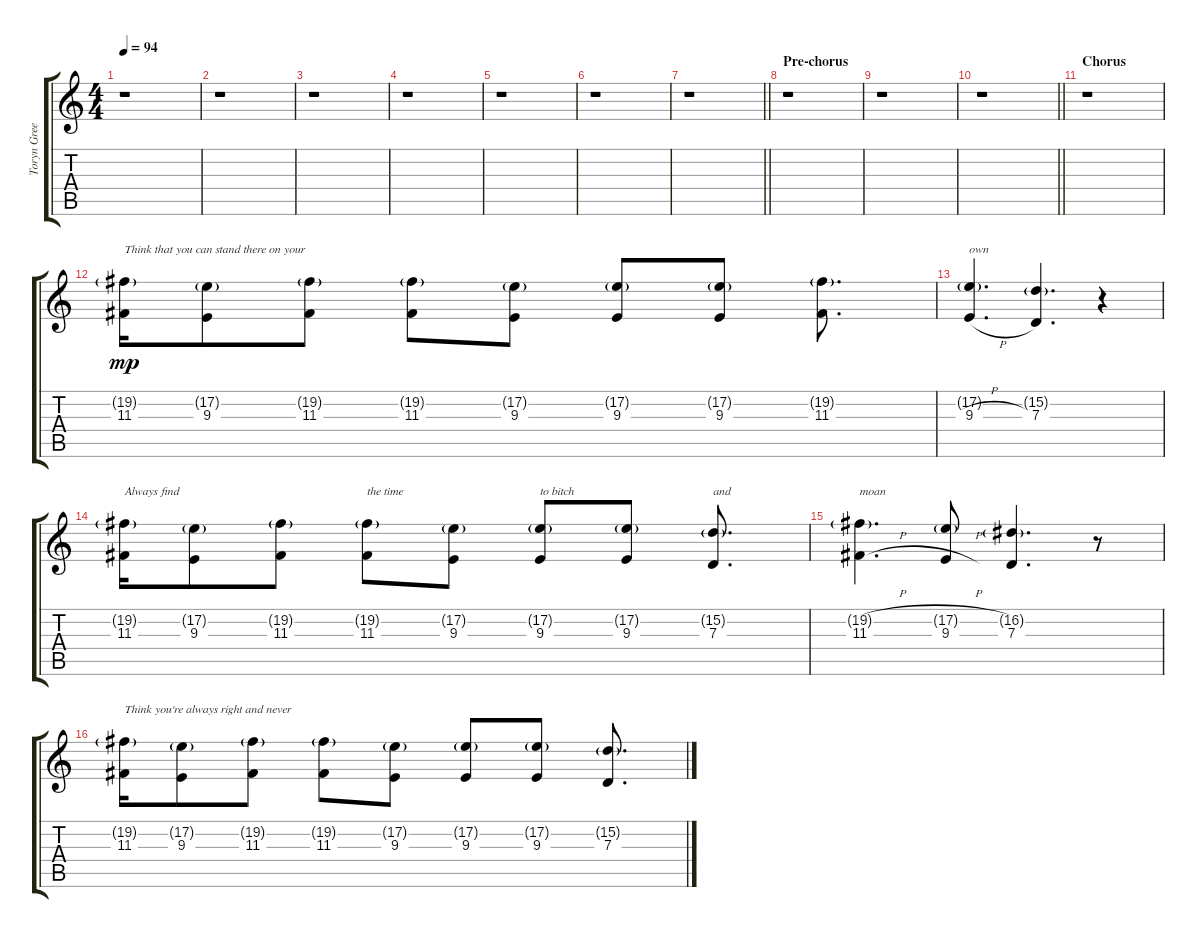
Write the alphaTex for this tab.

\track ("Toryn Green (Vocals)" "Toryn Gree") {instrument violin}
\staff {score tabs}
\tuning (E4 B3 G3 D3 A2 D2) {hide}
\ts (4 4)
\tempo 94
\clef g2
\ks c
r.1{dy f} |
r.1 |
r.1 |
r.1 |
r.1 |
r.1 |
\barLineRight lightlight
r.1 |
\section ("" "Pre-chorus")
r.1 |
r.1 |
\barLineRight lightlight
r.1 |
\section ("" "Chorus")
r.1 |
(19.2{g} 11.3).16{txt "Think that you can stand there on your" dy mp} (17.2{g} 9.3).8 (19.2{g} 11.3).8 (19.2{g} 11.3).8 (17.2{g} 9.3).8 (17.2{g} 9.3).8 (17.2{g} 9.3).8 (19.2{g} 11.3).8{d} |
(17.2{g} 9.3{h}).4{d txt "own"} (15.2{g} 7.3).4{d} r.4 |
(19.2{g} 11.3).16{txt "Always find"} (17.2{g} 9.3).8 (19.2{g} 11.3).8 (19.2{g} 11.3).8{txt "the time"} (17.2{g} 9.3).8 (17.2{g} 9.3).8{txt "to bitch"} (17.2{g} 9.3).8 (15.2{g} 7.3).8{d txt "and"} |
(19.2{h g} 11.3{h}).4{d txt "moan"} (17.2{h g} 9.3{h}).8 (16.2{g} 7.3).4{d} r.8 |
(19.2{g} 11.3).16{txt "Think you're always right and never"} (17.2{g} 9.3).8 (19.2{g} 11.3).8 (19.2{g} 11.3).8 (17.2{g} 9.3).8 (17.2{g} 9.3).8 (17.2{g} 9.3).8 (15.2{g} 7.3).8{d}
